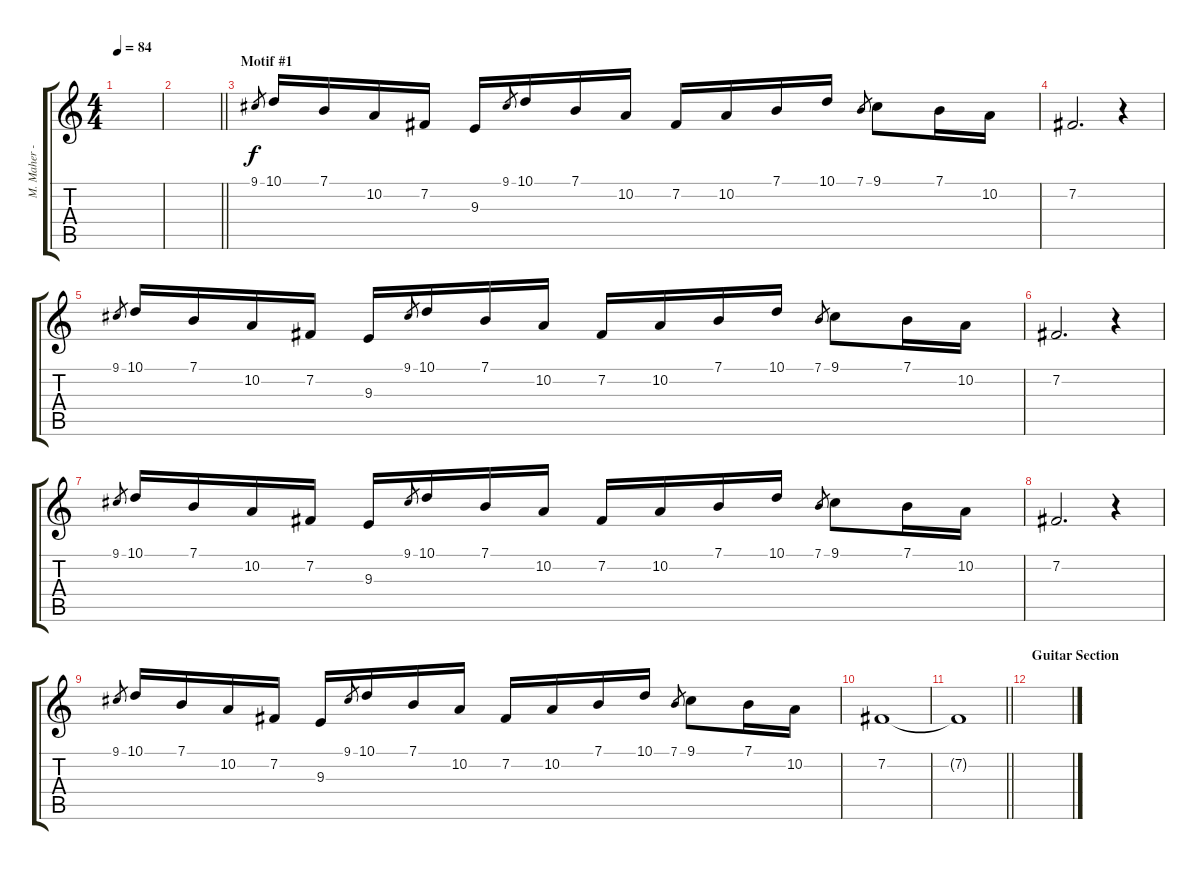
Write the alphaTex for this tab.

\track ("M. Maher - Trumpet" "M. Maher -") {instrument trumpet}
\staff {score tabs}
\tuning (E4 B3 G3 D3 A2 E2) {hide}
\ts (4 4)
\tempo 84
\clef g2
\ks c
|
\barLineRight lightlight
|
\section ("" "Motif #1")
9.1.8{gr} 10.1.16 7.1.16 10.2.16 7.2.16 9.3.16 9.1.8{gr} 10.1.16 7.1.16 10.2.16 7.2.16 10.2.16 7.1.16 10.1.16 7.1.8{gr} 9.1.8 7.1.16 10.2.16 |
7.2.2{d} r.4 |
9.1.8{gr} 10.1.16 7.1.16 10.2.16 7.2.16 9.3.16 9.1.8{gr} 10.1.16 7.1.16 10.2.16 7.2.16 10.2.16 7.1.16 10.1.16 7.1.8{gr} 9.1.8 7.1.16 10.2.16 |
7.2.2{d} r.4 |
9.1.8{gr} 10.1.16 7.1.16 10.2.16 7.2.16 9.3.16 9.1.8{gr} 10.1.16 7.1.16 10.2.16 7.2.16 10.2.16 7.1.16 10.1.16 7.1.8{gr} 9.1.8 7.1.16 10.2.16 |
7.2.2{d} r.4 |
9.1.8{gr} 10.1.16 7.1.16 10.2.16 7.2.16 9.3.16 9.1.8{gr} 10.1.16 7.1.16 10.2.16 7.2.16 10.2.16 7.1.16 10.1.16 7.1.8{gr} 9.1.8 7.1.16 10.2.16 |
7.2.1{volume 5} |
\barLineRight lightlight
7.2{t}.1{volume 12} |
\section ("" "Guitar Section")
